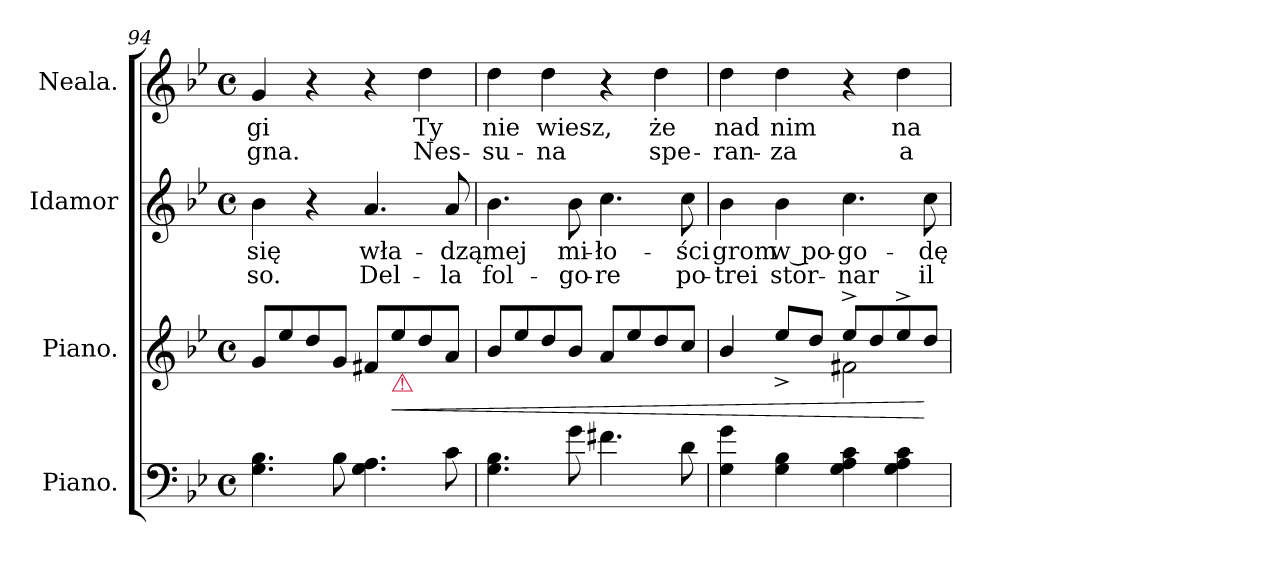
**kern	**kern	**dynam	**kern	**text	**text	**kern	**text	**text
*part4	*part3	*part3	*part2	*part2	*part2	*part1	*part1	*part1
*staff4	*staff3	*staff3	*staff2	*staff2	*staff2	*staff1	*staff1	*staff1
*I"Piano.	*I"Piano.	*	*I"Idamor	*	*	*I"Neala.	*	*
*	*	*	*I'I.	*	*	*I'N.	*	*
*clefF4	*clefG2	*	*clefG2	*	*	*clefG2	*	*
*k[b-e-]	*k[b-e-]	*	*k[b-e-]	*	*	*k[b-e-]	*	*
*g:	*g:	*	*g:	*	*	*g:	*	*
*M4/4	*M4/4	*	*M4/4	*	*	*M4/4	*	*
*met(c)	*met(c)	*	*met(c)	*	*	*met(c)	*	*
=94	=94	=94	=94	=94	=94	=94	=94	=94
4.G\ 4.B-\	8g/L	.	4b-\	się	so.	4g/	-gi	-gna.
.	8ee-/	.	.	.	.	.	.	.
.	8dd/	.	4r	.	.	4r	.	.
8B-\	8g/J	.	.	.	.	.	.	.
4.G\ 4.A\	8f#X/L	.	4.a/	wła-	Del-	4r	.	.
!	!LO:TX:b:color=crimson:t=⚠	!	!	!	!	!	!	!
!	!	!LO:HP:b	!	!	!	!	!	!
.	8ee-/	<	.	.	.	.	.	.
.	8dd/	.	.	.	.	4dd\	Ty	Nes-
8c\	8a/J	.	8a/	-dzą	-la	.	.	.
=95	=95	=95	=95	=95	=95	=95	=95	=95
4.G\ 4.B-\	8b-/L	.	4.b-\	mej	fol-	4dd\	nie	-su-
.	8ee-/	.	.	.	.	.	.	.
.	8dd/	.	.	.	.	4dd\	wiesz,	-na
8g\	8b-/J	.	8b-\	mi-	-go-	.	.	.
4.f#X\	8a/L	.	4.cc\	-ło-	-re	4r	.	.
.	8ee-/	.	.	.	.	.	.	.
.	8dd/	.	.	.	.	4dd\	że	spe-
8d\	8cc/J	.	8cc\	-ści	po-	.	.	.
=96	=96	=96	=96	=96	=96	=96	=96	=96
*	*^	*	*	*	*	*	*	*
4G\ 4g\	4b-/	2ryy	.	4b-\	grom	-trei	4dd\	nad	-ran-
4G\ 4B-\	8ee-^/L	.	.	4b-\	w po-	stor-	4dd\	nim	-za
.	8dd/J	.	.	.	.	.	.	.	.
4G\ 4A\ 4c\	8ee-^/L	2f#X\	.	4.cc\	-go-	-nar	4r	.	.
.	8dd/	.	.	.	.	.	.	.	.
4G\ 4A\ 4c\	8ee-^/	.	.	.	.	.	4dd\	na-	a
.	8dd/J	.	[	8cc\	-dę	il	.	.	.
*	*v	*v	*	*	*	*	*	*	*
=	=	=	=	=	=	=	=	=
*-	*-	*-	*-	*-	*-	*-	*-	*-
